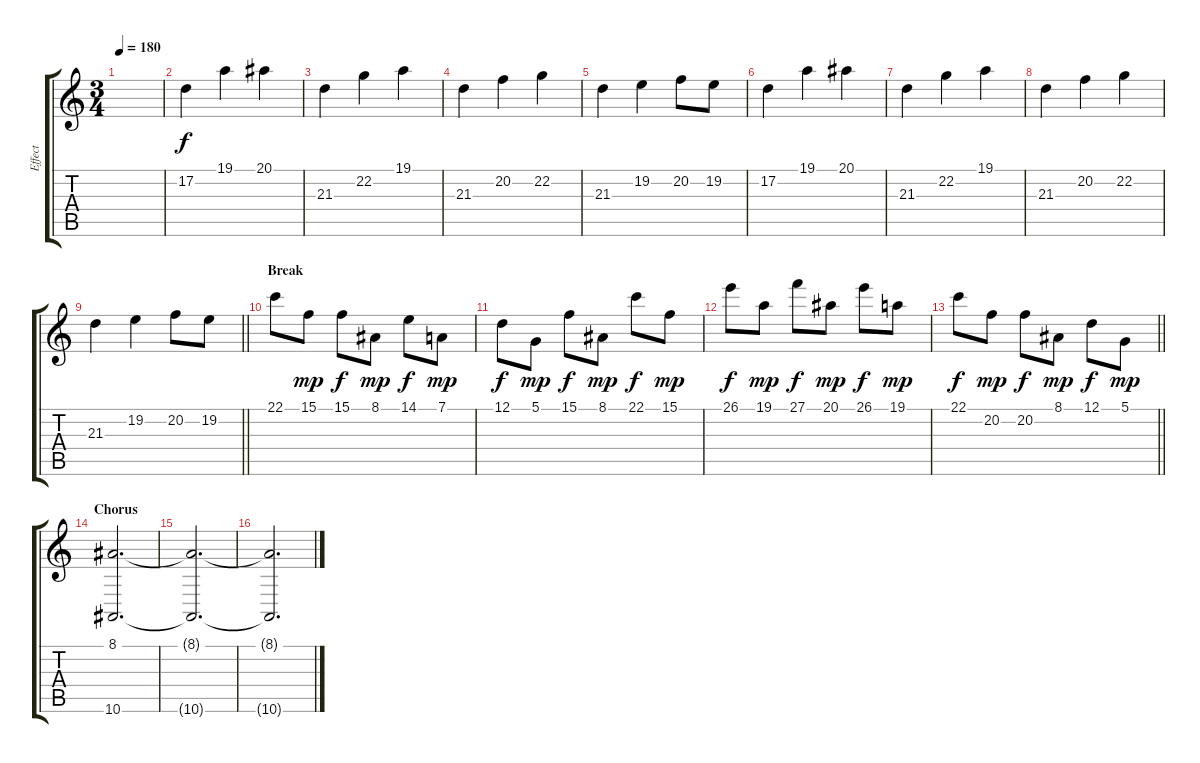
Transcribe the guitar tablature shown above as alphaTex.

\track ("Effect" "Effect") {instrument stringensemble1}
\staff {score tabs}
\tuning (D4 A3 F3 C3 G2 C2) {hide}
\ts (3 4)
\tempo 180
\clef g2
\ks c
|
17.2.4 19.1.4 20.1.4 |
21.3.4 22.2.4 19.1.4 |
21.3.4 20.2.4 22.2.4 |
21.3.4 19.2.4 20.2.8 19.2.8 |
17.2.4 19.1.4 20.1.4 |
21.3.4 22.2.4 19.1.4 |
21.3.4 20.2.4 22.2.4 |
\barLineRight lightlight
21.3.4 19.2.4 20.2.8 19.2.8 |
\section ("" "Break")
22.1.8{volume 14 instrument brightacousticpiano} 15.1.8{dy mp} 15.1.8{dy f} 8.1.8{dy mp} 14.1.8{dy f} 7.1.8{dy mp} |
12.1.8{dy f} 5.1.8{dy mp} 15.1.8{dy f} 8.1.8{dy mp} 22.1.8{dy f} 15.1.8{dy mp} |
26.1.8{dy f} 19.1.8{dy mp} 27.1.8{dy f} 20.1.8{dy mp} 26.1.8{dy f} 19.1.8{dy mp} |
\barLineRight lightlight
22.1.8{dy f} 20.2.8{dy mp} 20.2.8{dy f} 8.1.8{dy mp} 12.1.8{dy f} 5.1.8{dy mp} |
\section ("" "Chorus")
(8.1 10.6).2{d volume 13 instrument stringensemble1} |
(8.1{t} 10.6{t}).2{d} |
(8.1{t} 10.6{t}).2{d}
